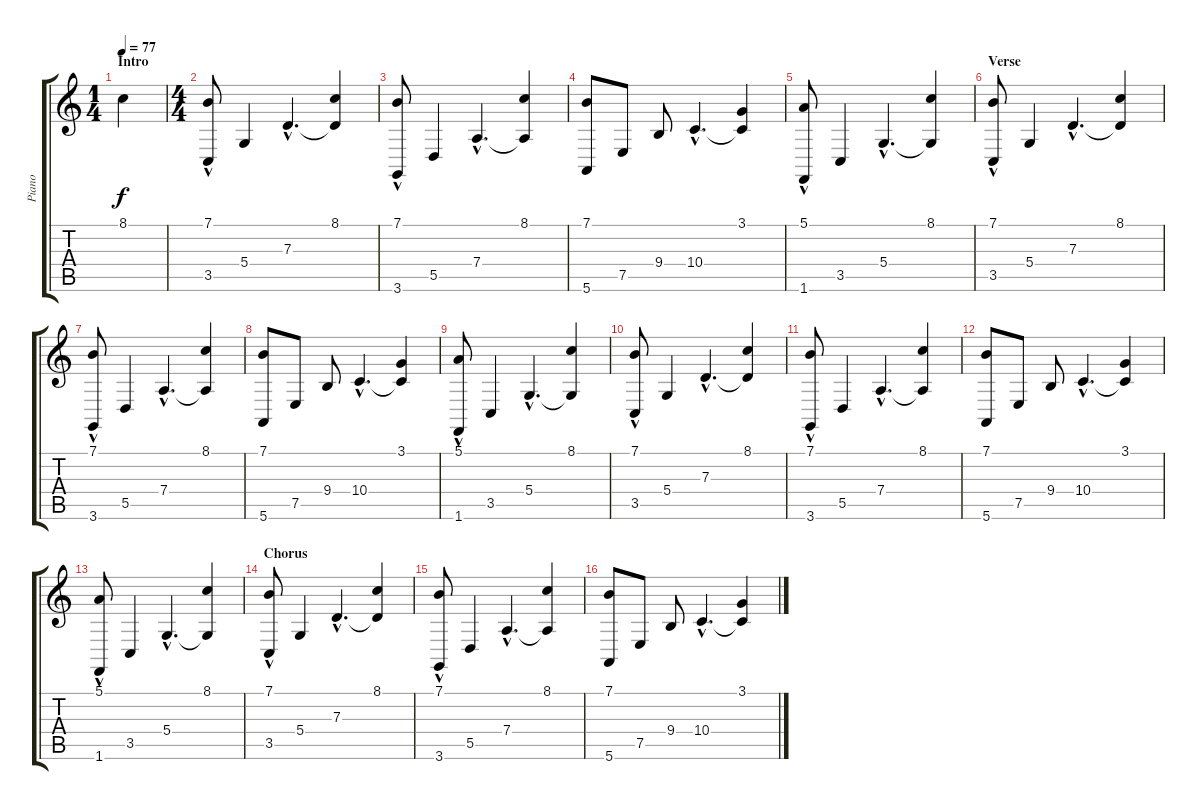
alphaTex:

\track ("Piano" "Piano") {instrument acousticgrandpiano}
\staff {score tabs}
\tuning (E4 B3 G3 D3 A2 E2) {hide}
\ts (1 4)
\section ("" "Intro")
\tempo 77
\clef g2
\ks c
8.1.4{dy f instrument acousticgrandpiano} |
\ts (4 4)
(7.1{hac} 3.5).8 5.4.4 7.3{hac}.4{d} (8.1 7.3{t}).4 |
(7.1{hac} 3.6).8 5.5.4 7.4{hac}.4{d} (8.1 7.4{t}).4 |
(7.1 5.6).8 7.5.8 9.4.8 10.4{hac}.4{d} (3.1 10.4{t}).4 |
(5.1{hac} 1.6).8 3.5.4 5.4{hac}.4{d} (8.1 5.4{t}).4 |
\section ("" "Verse")
(7.1{hac} 3.5).8 5.4.4 7.3{hac}.4{d} (8.1 7.3{t}).4 |
(7.1{hac} 3.6).8 5.5.4 7.4{hac}.4{d} (8.1 7.4{t}).4 |
(7.1 5.6).8 7.5.8 9.4.8 10.4{hac}.4{d} (3.1 10.4{t}).4 |
(5.1{hac} 1.6).8 3.5.4 5.4{hac}.4{d} (8.1 5.4{t}).4 |
(7.1{hac} 3.5).8 5.4.4 7.3{hac}.4{d} (8.1 7.3{t}).4 |
(7.1{hac} 3.6).8 5.5.4 7.4{hac}.4{d} (8.1 7.4{t}).4 |
(7.1 5.6).8 7.5.8 9.4.8 10.4{hac}.4{d} (3.1 10.4{t}).4 |
(5.1{hac} 1.6).8 3.5.4 5.4{hac}.4{d} (8.1 5.4{t}).4 |
\section ("" "Chorus")
(7.1{hac} 3.5).8 5.4.4 7.3{hac}.4{d} (8.1 7.3{t}).4 |
(7.1{hac} 3.6).8 5.5.4 7.4{hac}.4{d} (8.1 7.4{t}).4 |
(7.1 5.6).8 7.5.8 9.4.8 10.4{hac}.4{d} (3.1 10.4{t}).4
